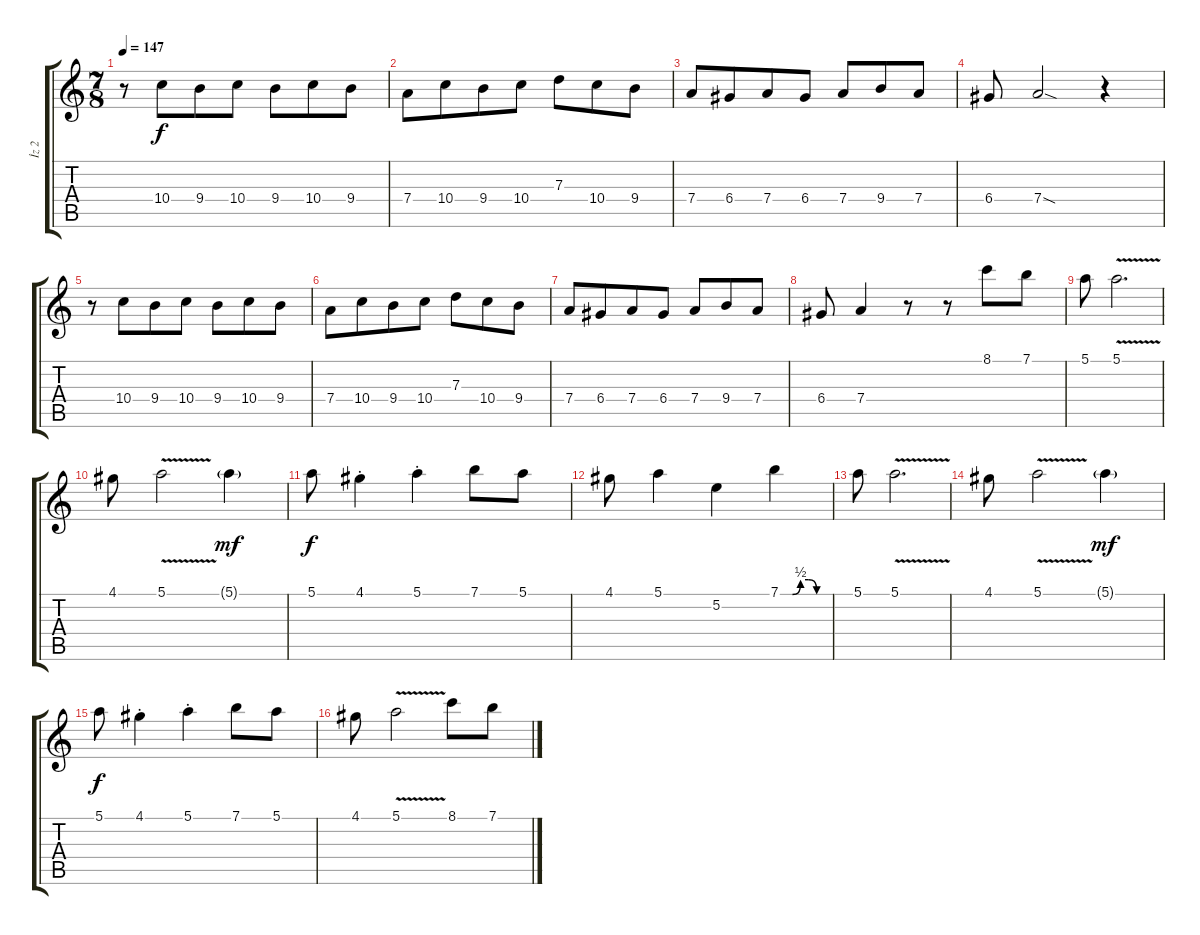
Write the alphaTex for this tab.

\track ("İz 2" "İz 2") {instrument overdrivenguitar}
\staff {score tabs}
\tuning (E4 B3 G3 D3 A2 E2) {hide}
\ts (7 8)
\tempo 147
\clef g2
\ks c
r.8{dy f} 10.4.8 9.4.8 10.4.8 9.4.8 10.4.8 9.4.8 |
7.4.8 10.4.8 9.4.8 10.4.8 7.3.8 10.4.8 9.4.8 |
7.4.8 6.4.8 7.4.8 6.4.8 7.4.8 9.4.8 7.4.8 |
6.4.8 7.4{sod}.2 r.4 |
r.8 10.4.8 9.4.8 10.4.8 9.4.8 10.4.8 9.4.8 |
7.4.8 10.4.8 9.4.8 10.4.8 7.3.8 10.4.8 9.4.8 |
7.4.8 6.4.8 7.4.8 6.4.8 7.4.8 9.4.8 7.4.8 |
6.4.8 7.4.4 r.8 r.8 8.1.8{instrument overdrivenguitar} 7.1.8 |
5.1.8 5.1{v}.2{d} |
4.1.8 5.1{v}.2 5.1{g}.4{dy mf} |
5.1.8{dy f} 4.1{st}.4 5.1{st}.4 7.1.8 5.1.8 |
4.1.8 5.1.4 5.2.4 7.1{be (custom 0 0 15 0 25 2 35 2 45 0 60 0)}.4 |
5.1.8 5.1{v}.2{d} |
4.1.8 5.1{v}.2 5.1{g}.4{dy mf} |
5.1.8{dy f} 4.1{st}.4 5.1{st}.4 7.1.8 5.1.8 |
4.1.8 5.1{v}.2 8.1.8 7.1.8
